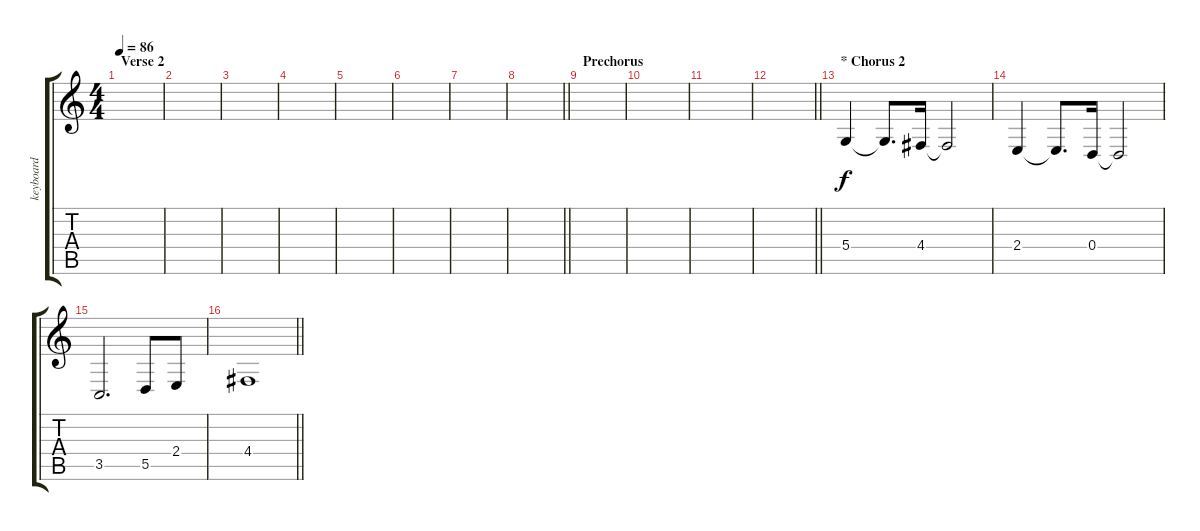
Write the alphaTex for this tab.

\track ("keyboard" "keyboard") {instrument stringensemble1}
\staff {score tabs}
\tuning (E4 B3 G3 D3 A2 E2) {hide}
\ts (4 4)
\section ("" "Verse 2")
\tempo 86
\clef g2
\ks c
|
|
|
|
|
|
|
\barLineRight lightlight
|
\section ("" "Prechorus")
|
|
|
\barLineRight lightlight
|
\section ("" "* Chorus 2")
5.4.4 5.4{t}.8{d} 4.4.16 4.4{t}.2 |
2.4.4 2.4{t}.8{d} 0.4.16 0.4{t}.2 |
3.5.2{d} 5.5.8 2.4.8 |
\barLineRight lightlight
4.4.1
